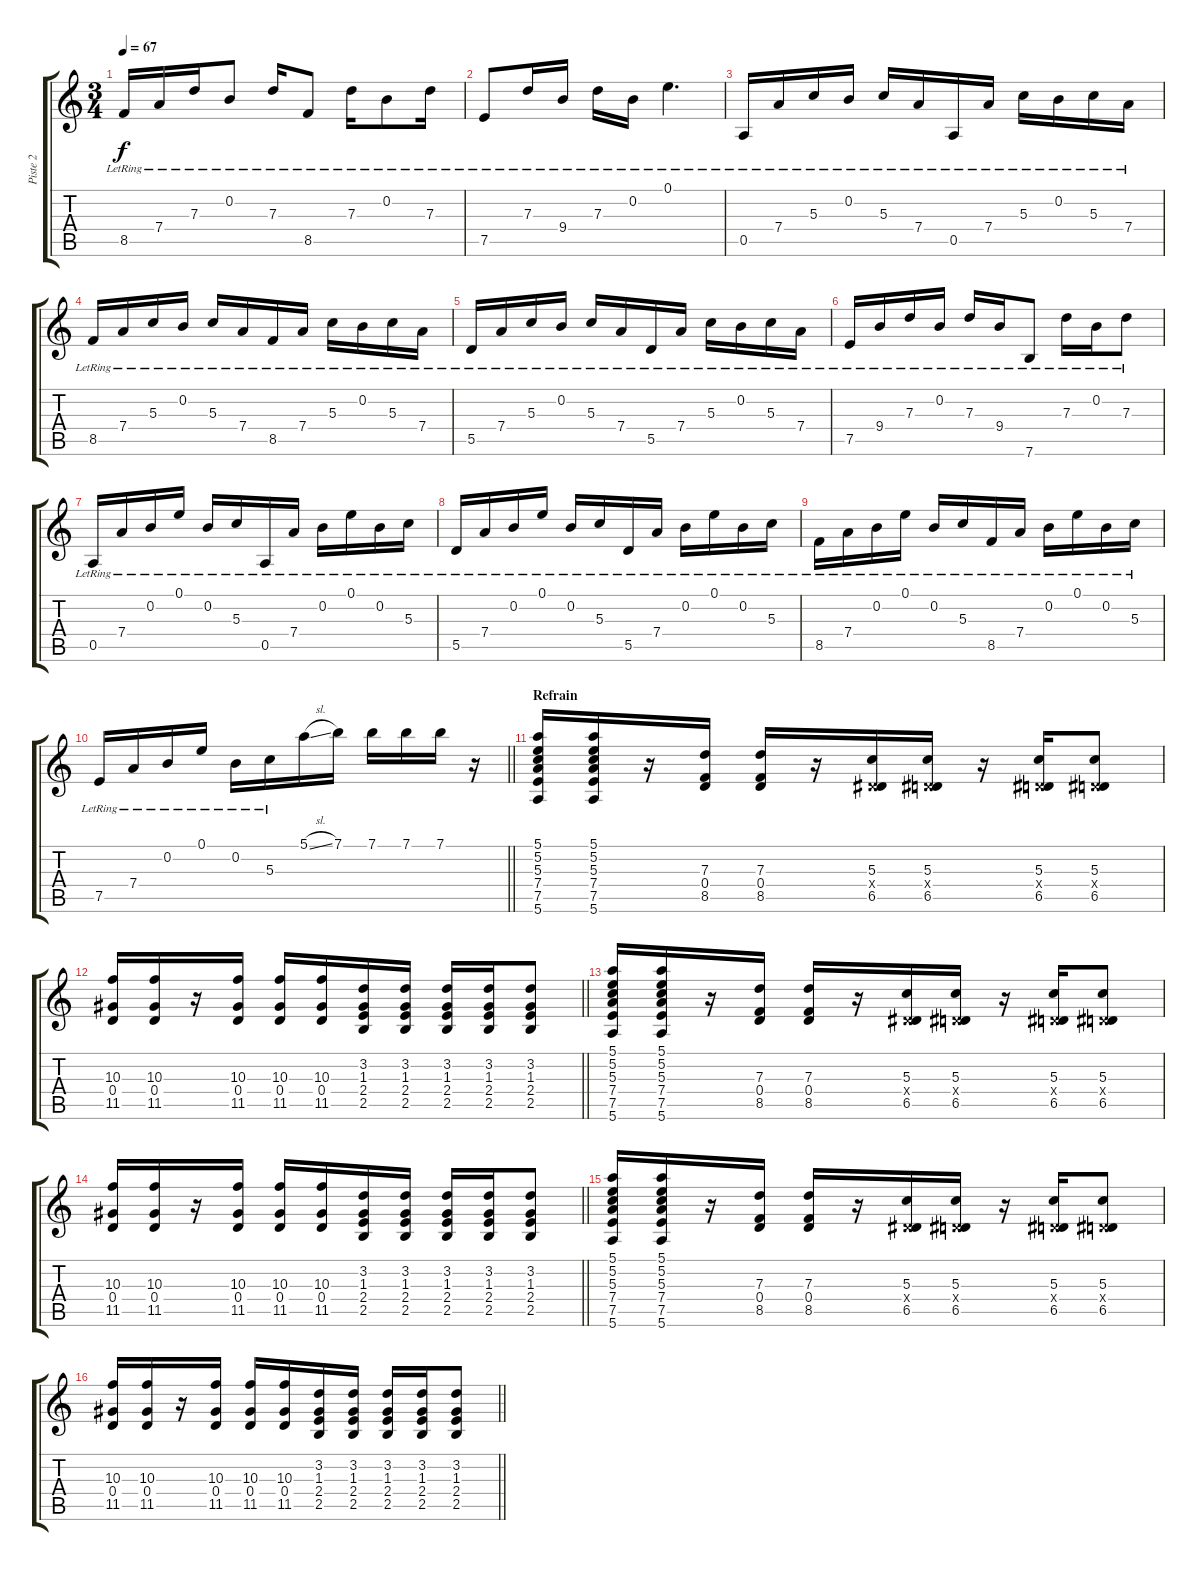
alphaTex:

\track ("Piste 2" "Piste 2") {instrument acousticguitarsteel}
\staff {score tabs}
\tuning (E4 B3 G3 D3 A2 E2) {hide}
\ts (3 4)
\tempo 67
\clef g2
\ks c
8.5{lr}.16{dy f} 7.4{lr}.16 7.3{lr}.16 0.2{lr}.8 7.3{lr}.16 8.5{lr}.8 7.3{lr}.16 0.2{lr}.8 7.3{lr}.16 |
7.5{lr}.8 7.3{lr}.16 9.4{lr}.16 7.3{lr}.16 0.2{lr}.16 0.1{lr}.4{d} |
0.5{lr}.16 7.4{lr}.16 5.3{lr}.16 0.2{lr}.16 5.3{lr}.16 7.4{lr}.16 0.5{lr}.16 7.4{lr}.16 5.3{lr}.16 0.2{lr}.16 5.3{lr}.16 7.4{lr}.16 |
8.5{lr}.16 7.4{lr}.16 5.3{lr}.16 0.2{lr}.16 5.3{lr}.16 7.4{lr}.16 8.5{lr}.16 7.4{lr}.16 5.3{lr}.16 0.2{lr}.16 5.3{lr}.16 7.4{lr}.16 |
5.5{lr}.16 7.4{lr}.16 5.3{lr}.16 0.2{lr}.16 5.3{lr}.16 7.4{lr}.16 5.5{lr}.16 7.4{lr}.16 5.3{lr}.16 0.2{lr}.16 5.3{lr}.16 7.4{lr}.16 |
7.5{lr}.16 9.4{lr}.16 7.3{lr}.16 0.2{lr}.16 7.3{lr}.16 9.4{lr}.16 7.6{lr}.8 7.3{lr}.16 0.2{lr}.16 7.3{lr}.8 |
0.5{lr}.16 7.4{lr}.16 0.2{lr}.16 0.1{lr}.16 0.2{lr}.16 5.3{lr}.16 0.5{lr}.16 7.4{lr}.16 0.2{lr}.16 0.1{lr}.16 0.2{lr}.16 5.3{lr}.16 |
5.5{lr}.16 7.4{lr}.16 0.2{lr}.16 0.1{lr}.16 0.2{lr}.16 5.3{lr}.16 5.5{lr}.16 7.4{lr}.16 0.2{lr}.16 0.1{lr}.16 0.2{lr}.16 5.3{lr}.16 |
8.5{lr}.16 7.4{lr}.16 0.2{lr}.16 0.1{lr}.16 0.2{lr}.16 5.3{lr}.16 8.5{lr}.16 7.4{lr}.16 0.2{lr}.16 0.1{lr}.16 0.2{lr}.16 5.3{lr}.16 |
\barLineRight lightlight
7.5{lr}.16 7.4{lr}.16 0.2{lr}.16 0.1{lr}.16 0.2{lr}.16 5.3{lr}.16 5.1{sl}.16 7.1.16 7.1.16 7.1.16 7.1.16 r.16 |
\section ("" "Refrain")
(5.1 5.2 5.3 7.4 7.5 5.6).16{instrument distortionguitar} (5.1 5.2 5.3 7.4 7.5 5.6).16 r.16 (7.3 0.4 8.5).16 (7.3 0.4 8.5).16 r.16 (5.3 0.4{x} 6.5).16 (5.3 0.4{x} 6.5).16 r.16 (5.3 0.4{x} 6.5).16 (5.3 0.4{x} 6.5).8 |
\barLineRight lightlight
(10.3 0.4 11.5).16 (10.3 0.4 11.5).16 r.16 (10.3 0.4 11.5).16 (10.3 0.4 11.5).16 (10.3 0.4 11.5).16 (3.2 1.3 2.4 2.5).16 (3.2 1.3 2.4 2.5).16 (3.2 1.3 2.4 2.5).16 (3.2 1.3 2.4 2.5).16 (3.2 1.3 2.4 2.5).8 |
(5.1 5.2 5.3 7.4 7.5 5.6).16 (5.1 5.2 5.3 7.4 7.5 5.6).16 r.16 (7.3 0.4 8.5).16 (7.3 0.4 8.5).16 r.16 (5.3 0.4{x} 6.5).16 (5.3 0.4{x} 6.5).16 r.16 (5.3 0.4{x} 6.5).16 (5.3 0.4{x} 6.5).8 |
\barLineRight lightlight
(10.3 0.4 11.5).16 (10.3 0.4 11.5).16 r.16 (10.3 0.4 11.5).16 (10.3 0.4 11.5).16 (10.3 0.4 11.5).16 (3.2 1.3 2.4 2.5).16 (3.2 1.3 2.4 2.5).16 (3.2 1.3 2.4 2.5).16 (3.2 1.3 2.4 2.5).16 (3.2 1.3 2.4 2.5).8 |
(5.1 5.2 5.3 7.4 7.5 5.6).16 (5.1 5.2 5.3 7.4 7.5 5.6).16 r.16 (7.3 0.4 8.5).16 (7.3 0.4 8.5).16 r.16 (5.3 0.4{x} 6.5).16 (5.3 0.4{x} 6.5).16 r.16 (5.3 0.4{x} 6.5).16 (5.3 0.4{x} 6.5).8 |
\barLineRight lightlight
(10.3 0.4 11.5).16 (10.3 0.4 11.5).16 r.16 (10.3 0.4 11.5).16 (10.3 0.4 11.5).16 (10.3 0.4 11.5).16 (3.2 1.3 2.4 2.5).16 (3.2 1.3 2.4 2.5).16 (3.2 1.3 2.4 2.5).16 (3.2 1.3 2.4 2.5).16 (3.2 1.3 2.4 2.5).8
